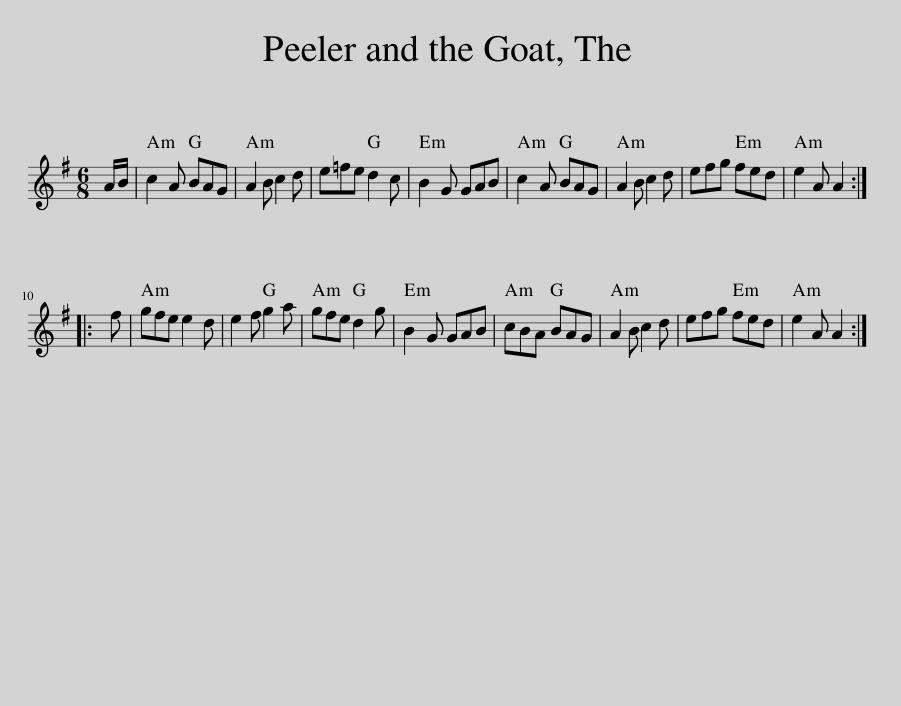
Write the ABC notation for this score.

X:1
L:1/8
M:6/8
I:linebreak $
K:G
V:1 treble
V:1
 A/B/ | c2 A BAG | A2 B c2 d | e=fe d2 c | B2 G GAB | %5
 c2 A BAG | A2 B c2 d | efg fed | e2 A A2 ::$ f | %10
 gfe e2 d | e2 f g2 a | gfe d2 g | B2 G GAB | cBA BAG | %15
 A2 B c2 d | efg fed | e2 A A2 :| %18
